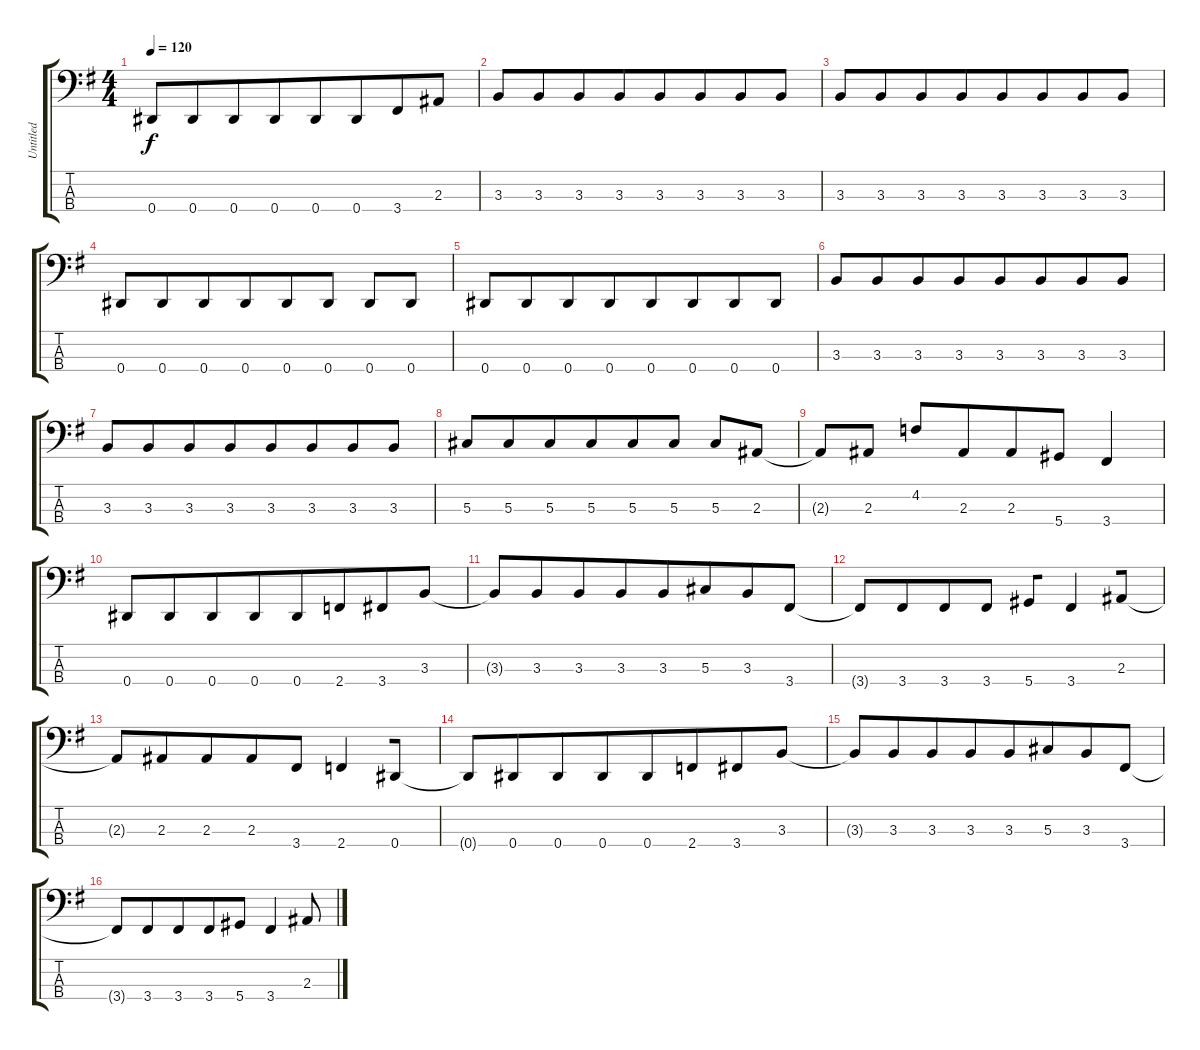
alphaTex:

\track ("Untitled" "Untitled") {instrument electricbassfinger}
\staff {score tabs}
\tuning (Gb2 Db2 Ab1 Eb1) {hide}
\ts (4 4)
\tempo 120
\clef f4
\ks g
0.4.8{dy f beam merge} 0.4.8{beam merge} 0.4.8{beam merge} 0.4.8{beam merge} 0.4.8{beam merge} 0.4.8{beam merge} 3.4.8{beam merge} 2.3.8 |
3.3.8{beam merge} 3.3.8{beam merge} 3.3.8{beam merge} 3.3.8{beam merge} 3.3.8{beam merge} 3.3.8{beam merge} 3.3.8{beam merge} 3.3.8 |
3.3.8{beam merge} 3.3.8{beam merge} 3.3.8{beam merge} 3.3.8{beam merge} 3.3.8{beam merge} 3.3.8{beam merge} 3.3.8{beam merge} 3.3.8 |
0.4.8{beam merge} 0.4.8{beam merge} 0.4.8{beam merge} 0.4.8{beam merge} 0.4.8{beam merge} 0.4.8 0.4.8{beam merge} 0.4.8 |
0.4.8 0.4.8{beam merge} 0.4.8{beam merge} 0.4.8{beam merge} 0.4.8{beam merge} 0.4.8{beam merge} 0.4.8{beam merge} 0.4.8 |
3.3.8{beam merge} 3.3.8{beam merge} 3.3.8{beam merge} 3.3.8{beam merge} 3.3.8{beam merge} 3.3.8{beam merge} 3.3.8{beam merge} 3.3.8 |
3.3.8{beam merge} 3.3.8{beam merge} 3.3.8{beam merge} 3.3.8{beam merge} 3.3.8 3.3.8{beam merge} 3.3.8{beam merge} 3.3.8 |
5.3.8{beam merge} 5.3.8{beam merge} 5.3.8{beam merge} 5.3.8{beam merge} 5.3.8{beam merge} 5.3.8 5.3.8{beam merge} 2.3.8 |
2.3{t}.8{beam merge} 2.3.8 4.2.8{beam merge} 2.3.8{beam merge} 2.3.8{beam merge} 5.4.8{beam merge} 3.4.4 |
0.4.8{beam merge} 0.4.8{beam merge} 0.4.8{beam merge} 0.4.8{beam merge} 0.4.8{beam merge} 2.4.8{beam merge} 3.4.8{beam merge} 3.3.8 |
3.3{t}.8{beam merge} 3.3.8{beam merge} 3.3.8 3.3.8{beam merge} 3.3.8{beam merge} 5.3.8{beam merge} 3.3.8{beam merge} 3.4.8 |
3.4{t}.8{beam merge} 3.4.8{beam merge} 3.4.8{beam merge} 3.4.8 5.4.8{beam merge} 3.4.4{beam merge} 2.3.8 |
2.3{t}.8{beam merge} 2.3.8{beam merge} 2.3.8{beam merge} 2.3.8{beam merge} 3.4.8{beam merge} 2.4.4{beam merge} 0.4.8 |
0.4{t}.8{beam merge} 0.4.8{beam merge} 0.4.8{beam merge} 0.4.8{beam merge} 0.4.8{beam merge} 2.4.8{beam merge} 3.4.8{beam merge} 3.3.8 |
3.3{t}.8{beam merge} 3.3.8{beam merge} 3.3.8{beam merge} 3.3.8{beam merge} 3.3.8{beam merge} 5.3.8{beam merge} 3.3.8{beam merge} 3.4.8 |
3.4{t}.8{beam merge} 3.4.8{beam merge} 3.4.8{beam merge} 3.4.8{beam merge} 5.4.8{beam merge} 3.4.4 2.3.8
